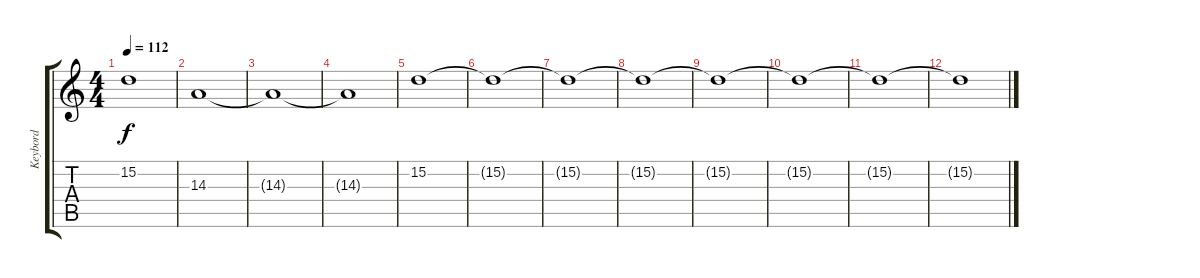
\track ("Keybord" "Keybord") {instrument stringensemble1}
\staff {score tabs}
\tuning (E4 B3 G3 D3 A2 E2) {hide}
\ts (4 4)
\tempo 112
\clef g2
\ks c
15.2.1{dy f} |
14.3.1 |
14.3{t}.1 |
14.3{t}.1 |
15.2.1{volume 9} |
15.2{t}.1 |
15.2{t}.1 |
15.2{t}.1 |
15.2{t}.1 |
15.2{t}.1 |
15.2{t}.1 |
15.2{t}.1
